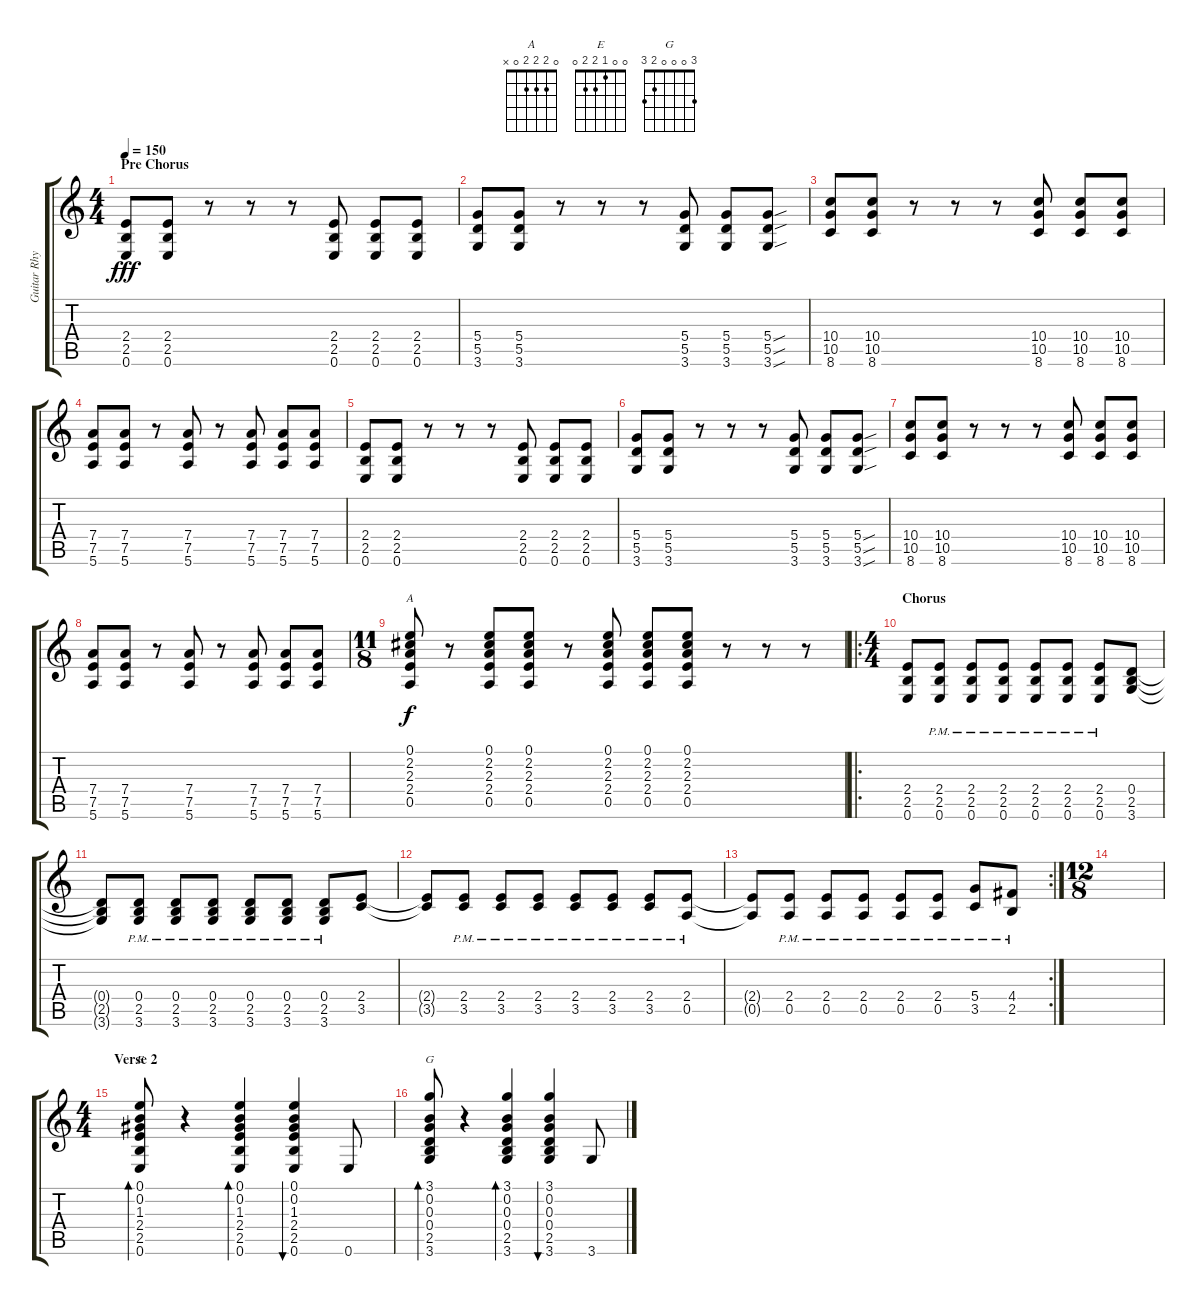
\track ("Guitar Rhythm E tunning" "Guitar Rhy") {instrument electricguitarjazz}
\staff {score tabs}
\tuning (E4 B3 G3 D3 A2 E2) {hide}
\chord ("A" 0 2 2 2 0 x)
\chord ("E" 0 0 1 2 2 0)
\chord ("G" 3 0 0 0 2 3)
\ts (4 4)
\section ("" "Pre Chorus")
\tempo 150
\clef g2
\ks c
(2.4 2.5 0.6).8{dy fff instrument distortionguitar} (2.4 2.5 0.6).8 r.8 r.8 r.8 (2.4 2.5 0.6).8 (2.4 2.5 0.6).8 (2.4 2.5 0.6).8 |
(5.4 5.5 3.6).8{instrument distortionguitar} (5.4 5.5 3.6).8 r.8 r.8 r.8 (5.4 5.5 3.6).8 (5.4 5.5 3.6).8 (5.4{sou} 5.5{sou} 3.6{sou}).8 |
(10.4 10.5 8.6).8{instrument distortionguitar} (10.4 10.5 8.6).8 r.8 r.8 r.8 (10.4 10.5 8.6).8 (10.4 10.5 8.6).8 (10.4 10.5 8.6).8 |
(7.4 7.5 5.6).8{instrument distortionguitar} (7.4 7.5 5.6).8 r.8 (7.4 7.5 5.6).8 r.8 (7.4 7.5 5.6).8 (7.4 7.5 5.6).8 (7.4 7.5 5.6).8 |
(2.4 2.5 0.6).8{instrument distortionguitar} (2.4 2.5 0.6).8 r.8 r.8 r.8 (2.4 2.5 0.6).8 (2.4 2.5 0.6).8 (2.4 2.5 0.6).8 |
(5.4 5.5 3.6).8{instrument distortionguitar} (5.4 5.5 3.6).8 r.8 r.8 r.8 (5.4 5.5 3.6).8 (5.4 5.5 3.6).8 (5.4{sou} 5.5{sou} 3.6{sou}).8 |
(10.4 10.5 8.6).8{instrument distortionguitar} (10.4 10.5 8.6).8 r.8 r.8 r.8 (10.4 10.5 8.6).8 (10.4 10.5 8.6).8 (10.4 10.5 8.6).8 |
(7.4 7.5 5.6).8{instrument distortionguitar} (7.4 7.5 5.6).8 r.8 (7.4 7.5 5.6).8 r.8 (7.4 7.5 5.6).8 (7.4 7.5 5.6).8 (7.4 7.5 5.6).8 |
\ts (11 8)
(0.1 2.2 2.3 2.4 0.5).8{ch "A" dy f} r.8 (0.1 2.2 2.3 2.4 0.5).8 (0.1 2.2 2.3 2.4 0.5).8 r.8 (0.1 2.2 2.3 2.4 0.5).8 (0.1 2.2 2.3 2.4 0.5).8 (0.1 2.2 2.3 2.4 0.5).8 r.8 r.8 r.8 |
\ro
\ts (4 4)
\section ("" "Chorus")
(2.4 2.5 0.6).8{instrument distortionguitar} (2.4{pm} 2.5{pm} 0.6{pm}).8 (2.4{pm} 2.5{pm} 0.6{pm}).8 (2.4{pm} 2.5{pm} 0.6{pm}).8 (2.4{pm} 2.5{pm} 0.6{pm}).8 (2.4{pm} 2.5 0.6{pm}).8 (2.4{pm} 2.5{pm} 0.6{pm}).8 (0.4 2.5 3.6).8 |
(0.4{t} 2.5{t} 3.6{t}).8{instrument distortionguitar} (0.4{pm} 2.5{pm} 3.6{pm}).8 (0.4{pm} 2.5{pm} 3.6{pm}).8 (0.4{pm} 2.5{pm} 3.6{pm}).8 (0.4{pm} 2.5{pm} 3.6{pm}).8 (0.4{pm} 2.5 3.6{pm}).8 (0.4{pm} 2.5{pm} 3.6{pm}).8 (2.4 3.5).8 |
(2.4{t} 3.5{t}).8{instrument distortionguitar} (2.4{pm} 3.5{pm}).8 (2.4{pm} 3.5{pm}).8 (2.4{pm} 3.5{pm}).8 (2.4{pm} 3.5{pm}).8 (2.4{pm} 3.5).8 (2.4{pm} 3.5{pm}).8 (2.4{pm} 0.5).8 |
\rc 2
(2.4{t} 0.5{t}).8{instrument distortionguitar} (2.4{pm} 0.5{pm}).8 (2.4{pm} 0.5{pm}).8 (2.4{pm} 0.5{pm}).8 (2.4{pm} 0.5{pm}).8 (2.4 0.5{pm}).8 (5.4{pm} 3.5{pm}).8 (4.4{pm} 2.5{pm}).8 |
\ts (12 8)
|
\ts (4 4)
\section ("" "Verse 2")
(0.1 0.2 1.3 2.4 2.5 0.6).8{bd 30 ch "E" instrument electricguitarjazz} r.4 (0.1 0.2 1.3 2.4 2.5 0.6).4{bd 30} (0.1 0.2 1.3 2.4 2.5 0.6).4{bu 30} 0.6.8 |
(3.1 0.2 0.3 0.4 2.5 3.6).8{bd 60 ch "G"} r.4 (3.1 0.2 0.3 0.4 2.5 3.6).4{bd 30} (3.1 0.2 0.3 0.4 2.5 3.6).4{bu 60} 3.6.8
